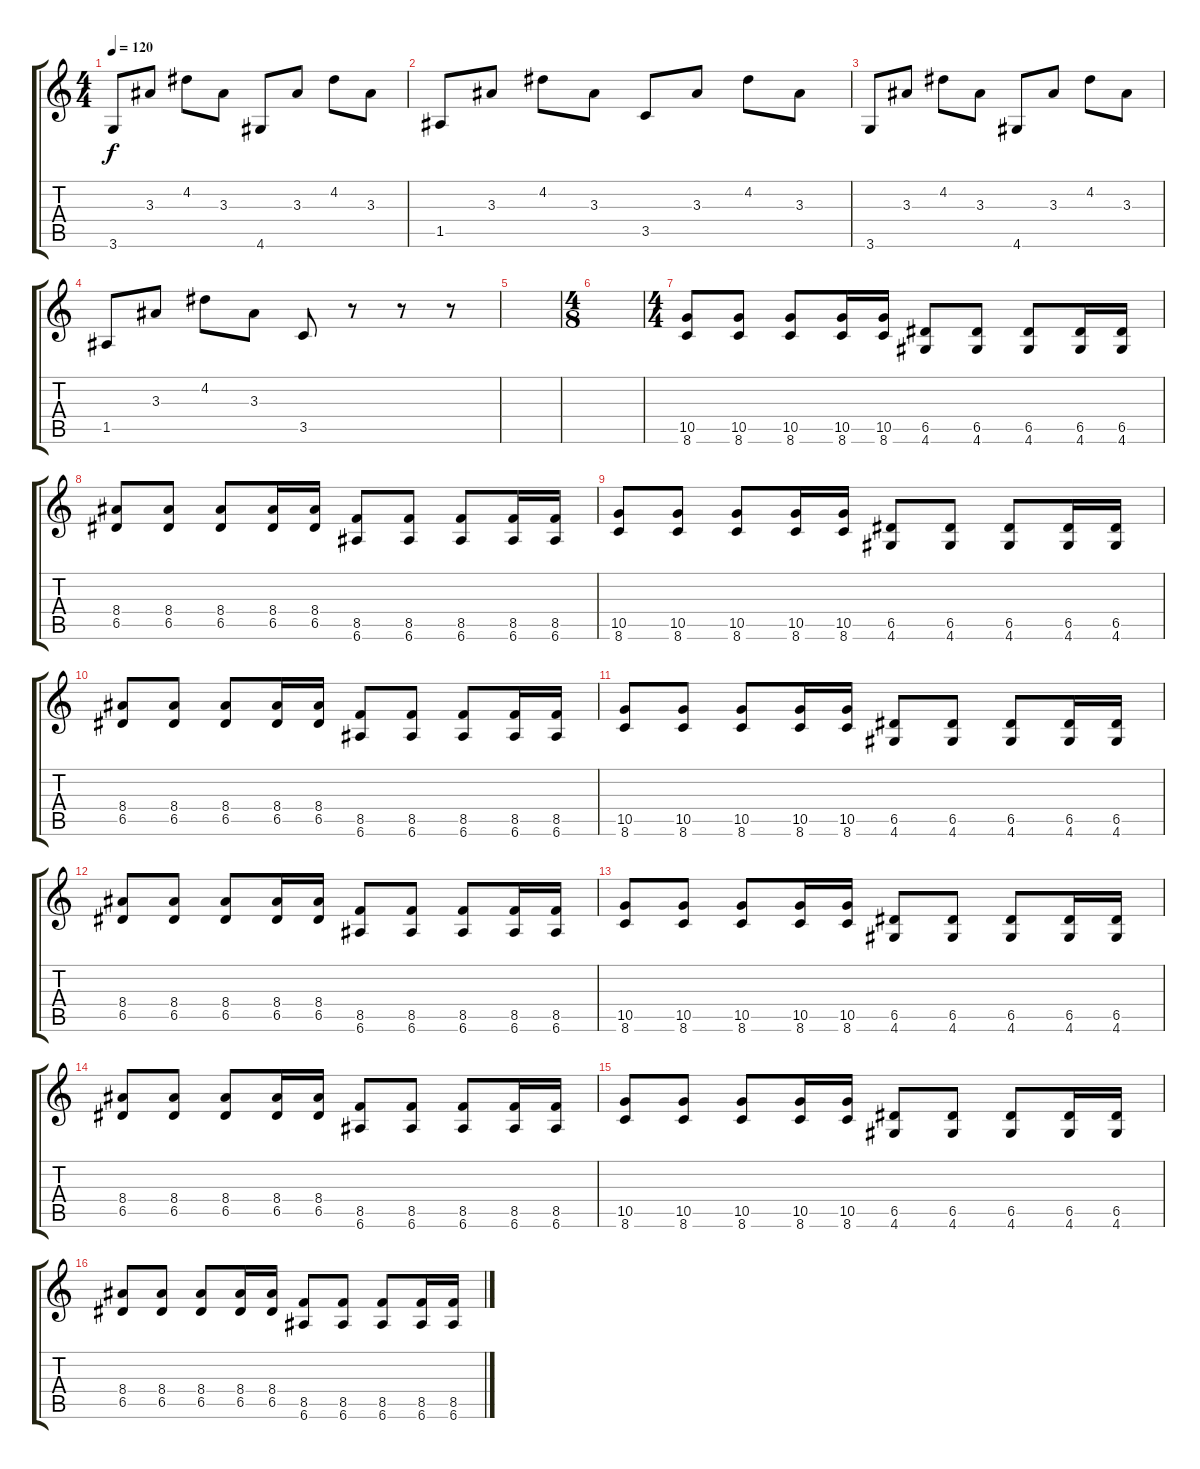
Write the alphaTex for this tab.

\track "" {instrument overdrivenguitar}
\staff {score tabs}
\tuning (E4 B3 G3 D3 A2 E2) {hide}
\ts (4 4)
\tempo 120
\clef g2
\ks c
3.6.8{dy f} 3.3.8 4.2.8 3.3.8 4.6.8 3.3.8 4.2.8 3.3.8 |
1.5.8 3.3.8 4.2.8 3.3.8 3.5.8 3.3.8 4.2.8 3.3.8 |
3.6.8 3.3.8 4.2.8 3.3.8 4.6.8 3.3.8 4.2.8 3.3.8 |
1.5.8 3.3.8 4.2.8 3.3.8 3.5.8 r.8 r.8 r.8 |
|
\ts (4 8)
|
\ts (4 4)
(10.5 8.6).8 (10.5 8.6).8 (10.5 8.6).8 (10.5 8.6).16 (10.5 8.6).16 (6.5 4.6).8 (6.5 4.6).8 (6.5 4.6).8 (6.5 4.6).16 (6.5 4.6).16 |
(8.4 6.5).8 (8.4 6.5).8 (8.4 6.5).8 (8.4 6.5).16 (8.4 6.5).16 (8.5 6.6).8 (8.5 6.6).8 (8.5 6.6).8 (8.5 6.6).16 (8.5 6.6).16 |
(10.5 8.6).8 (10.5 8.6).8 (10.5 8.6).8 (10.5 8.6).16 (10.5 8.6).16 (6.5 4.6).8 (6.5 4.6).8 (6.5 4.6).8 (6.5 4.6).16 (6.5 4.6).16 |
(8.4 6.5).8 (8.4 6.5).8 (8.4 6.5).8 (8.4 6.5).16 (8.4 6.5).16 (8.5 6.6).8 (8.5 6.6).8 (8.5 6.6).8 (8.5 6.6).16 (8.5 6.6).16 |
(10.5 8.6).8 (10.5 8.6).8 (10.5 8.6).8 (10.5 8.6).16 (10.5 8.6).16 (6.5 4.6).8 (6.5 4.6).8 (6.5 4.6).8 (6.5 4.6).16 (6.5 4.6).16 |
(8.4 6.5).8 (8.4 6.5).8 (8.4 6.5).8 (8.4 6.5).16 (8.4 6.5).16 (8.5 6.6).8 (8.5 6.6).8 (8.5 6.6).8 (8.5 6.6).16 (8.5 6.6).16 |
(10.5 8.6).8 (10.5 8.6).8 (10.5 8.6).8 (10.5 8.6).16 (10.5 8.6).16 (6.5 4.6).8 (6.5 4.6).8 (6.5 4.6).8 (6.5 4.6).16 (6.5 4.6).16 |
(8.4 6.5).8 (8.4 6.5).8 (8.4 6.5).8 (8.4 6.5).16 (8.4 6.5).16 (8.5 6.6).8 (8.5 6.6).8 (8.5 6.6).8 (8.5 6.6).16 (8.5 6.6).16 |
(10.5 8.6).8 (10.5 8.6).8 (10.5 8.6).8 (10.5 8.6).16 (10.5 8.6).16 (6.5 4.6).8 (6.5 4.6).8 (6.5 4.6).8 (6.5 4.6).16 (6.5 4.6).16 |
(8.4 6.5).8 (8.4 6.5).8 (8.4 6.5).8 (8.4 6.5).16 (8.4 6.5).16 (8.5 6.6).8 (8.5 6.6).8 (8.5 6.6).8 (8.5 6.6).16 (8.5 6.6).16
